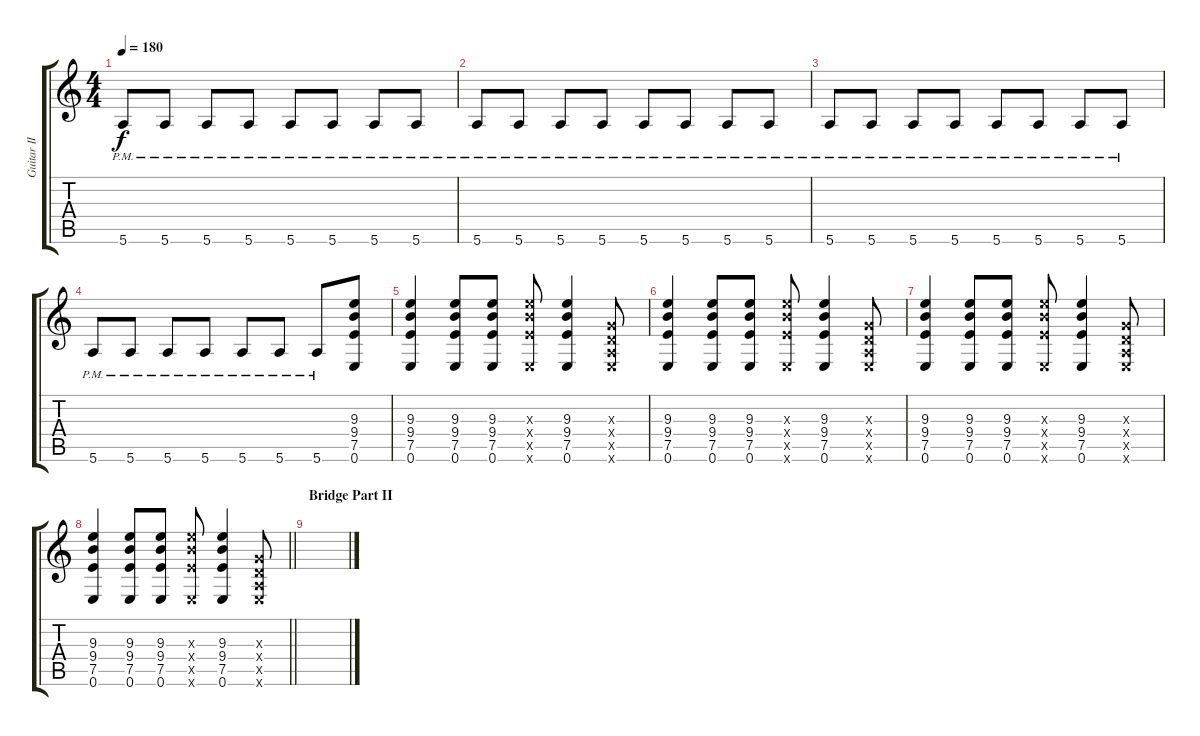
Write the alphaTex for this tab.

\track ("Guitar II" "Guitar II") {instrument distortionguitar}
\staff {score tabs}
\tuning (E4 B3 G3 D3 A2 E2) {hide}
\ts (4 4)
\tempo 180
\clef g2
\ks c
5.6{pm}.8{dy f} 5.6{pm}.8 5.6{pm}.8 5.6{pm}.8 5.6{pm}.8 5.6{pm}.8 5.6{pm}.8 5.6{pm}.8 |
5.6{pm}.8 5.6{pm}.8 5.6{pm}.8 5.6{pm}.8 5.6{pm}.8 5.6{pm}.8 5.6{pm}.8 5.6{pm}.8 |
5.6{pm}.8 5.6{pm}.8 5.6{pm}.8 5.6{pm}.8 5.6{pm}.8 5.6{pm}.8 5.6{pm}.8 5.6{pm}.8 |
5.6{pm}.8 5.6{pm}.8 5.6{pm}.8 5.6{pm}.8 5.6{pm}.8 5.6{pm}.8 5.6{pm}.8 (9.3 9.4 7.5 0.6).8 |
(9.3 9.4 7.5 0.6).4 (9.3 9.4 7.5 0.6).8 (9.3 9.4 7.5 0.6).8 (9.3{x} 9.4{x} 7.5{x} 0.6{x}).8 (9.3 9.4 7.5 0.6).4 (0.3{x} 0.4{x} 0.5{x} 0.6{x}).8 |
(9.3 9.4 7.5 0.6).4 (9.3 9.4 7.5 0.6).8 (9.3 9.4 7.5 0.6).8 (9.3{x} 9.4{x} 7.5{x} 0.6{x}).8 (9.3 9.4 7.5 0.6).4 (0.3{x} 0.4{x} 0.5{x} 0.6{x}).8 |
(9.3 9.4 7.5 0.6).4 (9.3 9.4 7.5 0.6).8 (9.3 9.4 7.5 0.6).8 (9.3{x} 9.4{x} 7.5{x} 0.6{x}).8 (9.3 9.4 7.5 0.6).4 (0.3{x} 0.4{x} 0.5{x} 0.6{x}).8 |
\barLineRight lightlight
(9.3 9.4 7.5 0.6).4 (9.3 9.4 7.5 0.6).8 (9.3 9.4 7.5 0.6).8 (9.3{x} 9.4{x} 7.5{x} 0.6{x}).8 (9.3 9.4 7.5 0.6).4 (0.3{x} 0.4{x} 0.5{x} 0.6{x}).8 |
\section ("" "Bridge Part II")
